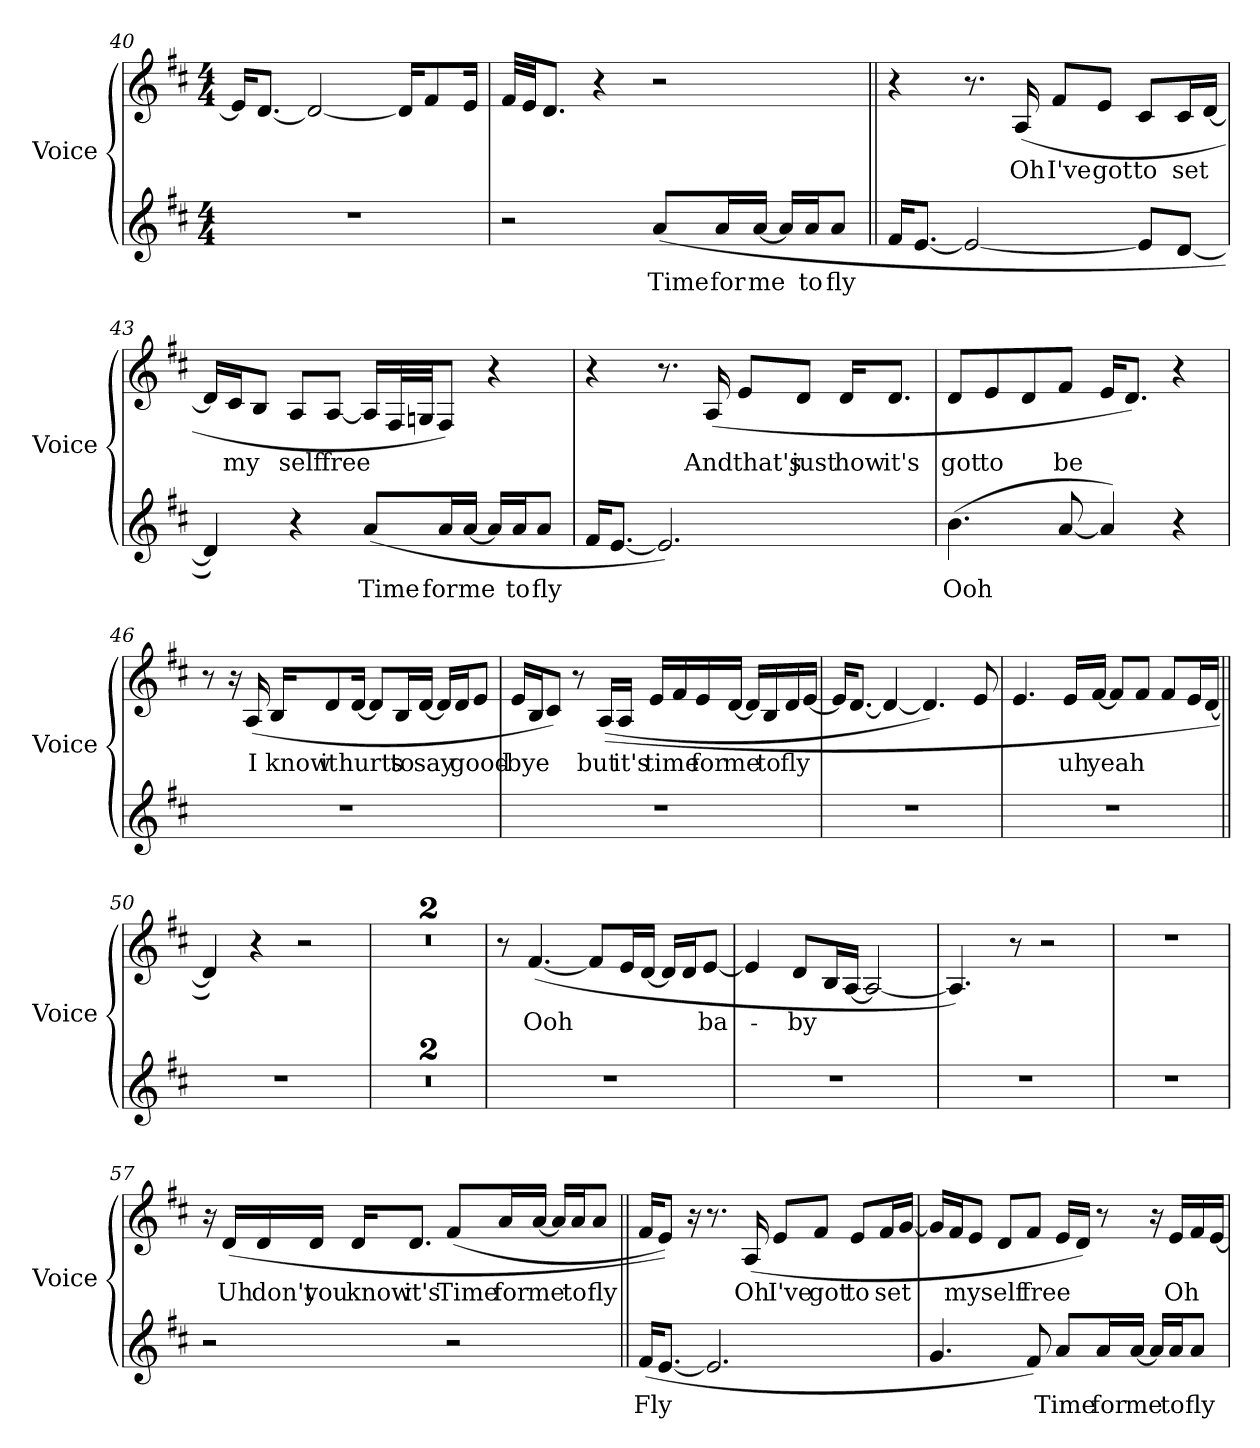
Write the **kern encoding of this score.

**kern	**text	**kern	**text
*part2	*part2	*part1	*part1
*staff2	*staff2	*staff1	*staff1
*I"Voice	*	*I"Voice	*
*I'Voice	*	*I'Voice	*
*clefG2	*	*clefG2	*
*k[f#c#]	*	*k[f#c#]	*
*D:	*	*D:	*
*M4/4	*	*M4/4	*
=40	=40	=40	=40
1r	.	16e/KL]	.
.	.	[8.d/J	.
.	.	2d/_	.
.	.	16d/KL]	.
.	.	8f#/	.
.	.	16e/Jk	.
!!LO:LB:g=z
=41	=41	=41	=41
2r	.	32f#/LLL	.
.	.	32e/JJ	.
.	.	8.d/J	.
.	.	4r	.
!	!LO:LY:b	!	!
(>8a/L	Time	2r	.
!	!LO:LY:b	!	!
16a/L	for	.	.
!	!LO:LY:b	!	!
[16a/JJ	me	.	.
16a/LL]	.	.	.
!	!LO:LY:b	!	!
16a/J	to	.	.
!	!LO:LY:b	!	!
8a/J	fly	.	.
=42||	=42||	=42||	=42||
16f#/KL	.	4r	.
[8.e/J	.	.	.
2e/_	.	8.r	.
!	!	!	!LO:LY:b
.	.	(>16A/	Oh
!	!	!	!LO:LY:b
.	.	8f#/L	I've
!	!	!	!LO:LY:b
.	.	8e/J	got
!	!	!	!LO:LY:b
8e/L]	.	8c#/L	to
!	!	!	!LO:LY:b
[8d/J	.	16c#/L	set
.	.	[16d/JJ	.
!!LO:LB:g=z
=43	=43	=43	=43
4d/])	.	16d/LL]	.
!	!	!	!LO:LY:b
.	.	16c#/J	my
.	.	8B/J	.
!	!	!	!LO:LY:b
4r	.	8A/L	self
!	!	!	!LO:LY:b
.	.	[8A/J	free
!	!LO:LY:b	!	!
(<8a/L	Time	16A/LL]	.
.	.	32F#/L	.
.	.	32Gn/JJ	.
!	!LO:LY:b	!	!
16a/L	for	8F#/J)	.
!	!LO:LY:b	!	!
[16a/JJ	me	.	.
16a/LL]	.	4r	.
!	!LO:LY:b	!	!
16a/J	to	.	.
!	!LO:LY:b	!	!
8a/J	fly	.	.
=44	=44	=44	=44
16f#/KL	.	4r	.
[8.e/J	.	.	.
2.e/])	.	8.r	.
!	!	!	!LO:LY:b
.	.	(>16A/	And
!	!	!	!LO:LY:b
.	.	8e/L	that's
!	!	!	!LO:LY:b
.	.	8d/J	just
!	!	!	!LO:LY:b
.	.	16d/KL	how
!	!	!	!LO:LY:b
.	.	8.d/J	it's
!!LO:LB:g=z
=45	=45	=45	=45
!	!LO:LY:b	!	!LO:LY:b
(>4.b\	Ooh	8d/L	got
!	!	!	!LO:LY:b
.	.	8e/	to
.	.	8d/	.
!	!	!	!LO:LY:b
[8a/	.	8f#/J	be
4a/])	.	16e/KL	.
.	.	8.d/J)	.
4r	.	4r	.
!!LO:LB:g=z
=46	=46	=46	=46
1r	.	8r	.
.	.	16r	.
!	!	!	!LO:LY:b
.	.	(<16A/	I
!	!	!	!LO:LY:b
.	.	16B/KL	know
!	!	!	!LO:LY:b
.	.	8d/	it
!	!	!	!LO:LY:b
.	.	[16d/Jk	hurts
.	.	8d/L]	.
!	!	!	!LO:LY:b
.	.	16B/L	to
!	!	!	!LO:LY:b
.	.	[16d/JJ	say
.	.	16d/LL]	.
!	!	!	!LO:LY:b
.	.	16d/J	good-
.	.	8e/J	.
=47	=47	=47	=47
!	!	!	!LO:LY:b
1r	.	16e/LL	-bye
.	.	16B/J	.
.	.	8c#/J)	.
.	.	8r	.
!	!	!	!LO:LY:b
.	.	(>(>16A/LL	but
!	!	!	!LO:LY:b
.	.	16A/JJ	it's
!	!	!	!LO:LY:b
.	.	16e/LL	time
.	.	16f#/	.
!	!	!	!LO:LY:b
.	.	16e/	for
!	!	!	!LO:LY:b
.	.	[16d/JJ	me
.	.	16d/LL]	.
!	!	!	!LO:LY:b
.	.	16B/	to
!	!	!	!LO:LY:b
.	.	16d/	fly
.	.	[16e/JJ	.
!!LO:PB:g=z
=48	=48	=48	=48
1r	.	16e/KL]	.
.	.	[8.d/J	.
.	.	4d/_	.
.	.	4.d/])	.
.	.	8e/	.
!!LO:LB:g=z
=49	=49	=49	=49
1r	.	4.e/	.
!	!	!	!LO:LY:b
.	.	16e/LL	uh
!	!	!	!LO:LY:b
.	.	[16f#/JJ	yeah
.	.	8f#/L]	.
.	.	8f#/J	.
.	.	8f#/L	.
.	.	16e/L	.
.	.	[16d/JJ	.
=50||	=50||	=50||	=50||
1r	.	4d/])	.
.	.	4r	.
.	.	2r	.
=51	=51	=51	=51
1r	.	1r	.
=52	=52	=52	=52
1r	.	1r	.
=53	=53	=53	=53
1r	.	8r	.
!	!	!	!LO:LY:b
.	.	(>[4.f#/	Ooh
.	.	8f#/L]	.
.	.	16e/L	.
.	.	[16d/JJ	.
.	.	16d/LL]	.
.	.	16d/J	.
!	!	!	!LO:LY:b
.	.	[8e/J	ba-
!!LO:PB:g=z
=54	=54	=54	=54
1r	.	4e/]	.
!	!	!	!LO:LY:b
.	.	8d/L	-by
.	.	16B/L	.
.	.	[16A/JJ	.
.	.	2A/_	.
=55	=55	=55	=55
1r	.	4.A/])	.
.	.	8r	.
.	.	2r	.
=56	=56	=56	=56
1r	.	1r	.
=57	=57	=57	=57
2r	.	16r	.
!	!	!	!LO:LY:b
.	.	(<16d/LL	Uh
!	!	!	!LO:LY:b
.	.	16d/	don't
!	!	!	!LO:LY:b
.	.	16d/JJ	you
!	!	!	!LO:LY:b
.	.	16d/KL	know
!	!	!	!LO:LY:b
.	.	8.d/J	it's
!	!	!	!LO:LY:b
2r	.	(<8f#/L	Time
!	!	!	!LO:LY:b
.	.	16a/L	for
!	!	!	!LO:LY:b
.	.	[16a/JJ	me
.	.	16a/LL]	.
!	!	!	!LO:LY:b
.	.	16a/J	to
!	!	!	!LO:LY:b
.	.	8a/J	fly
!!LO:LB:g=z
=58||	=58||	=58||	=58||
!	!LO:LY:b	!	!
(>16f#/KL	Fly	16f#/KL	.
[8.e/J	.	8e/J))	.
.	.	16r	.
2.e/]	.	8.r	.
!	!	!	!LO:LY:b
.	.	(>16A/	Oh
!	!	!	!LO:LY:b
.	.	8e/L	I've
!	!	!	!LO:LY:b
.	.	8f#/J	got
!	!	!	!LO:LY:b
.	.	8e/L	to
!	!	!	!LO:LY:b
.	.	16f#/L	set
.	.	[16g/JJ	.
=59	=59	=59	=59
4.g/	.	16g/LL]	.
!	!	!	!LO:LY:b
.	.	16f#/J	my
.	.	8e/J	.
!	!	!	!LO:LY:b
.	.	8d/L	self
!	!	!	!LO:LY:b
8f#/)	.	8f#/J	free
!	!LO:LY:b	!	!
8a/L	Time	16e/LL	.
.	.	16d/JJ)	.
!	!LO:LY:b	!	!
16a/L	for	8r	.
!	!LO:LY:b	!	!
[16a/JJ	me	.	.
16a/LL]	.	16r	.
!	!LO:LY:b	!	!LO:LY:b
16a/J	to	16e/LL	Oh
!	!LO:LY:b	!	!
8a/J	fly	16f#/	.
.	.	[16e/JJ	.
=	=	=	=
*-	*-	*-	*-
